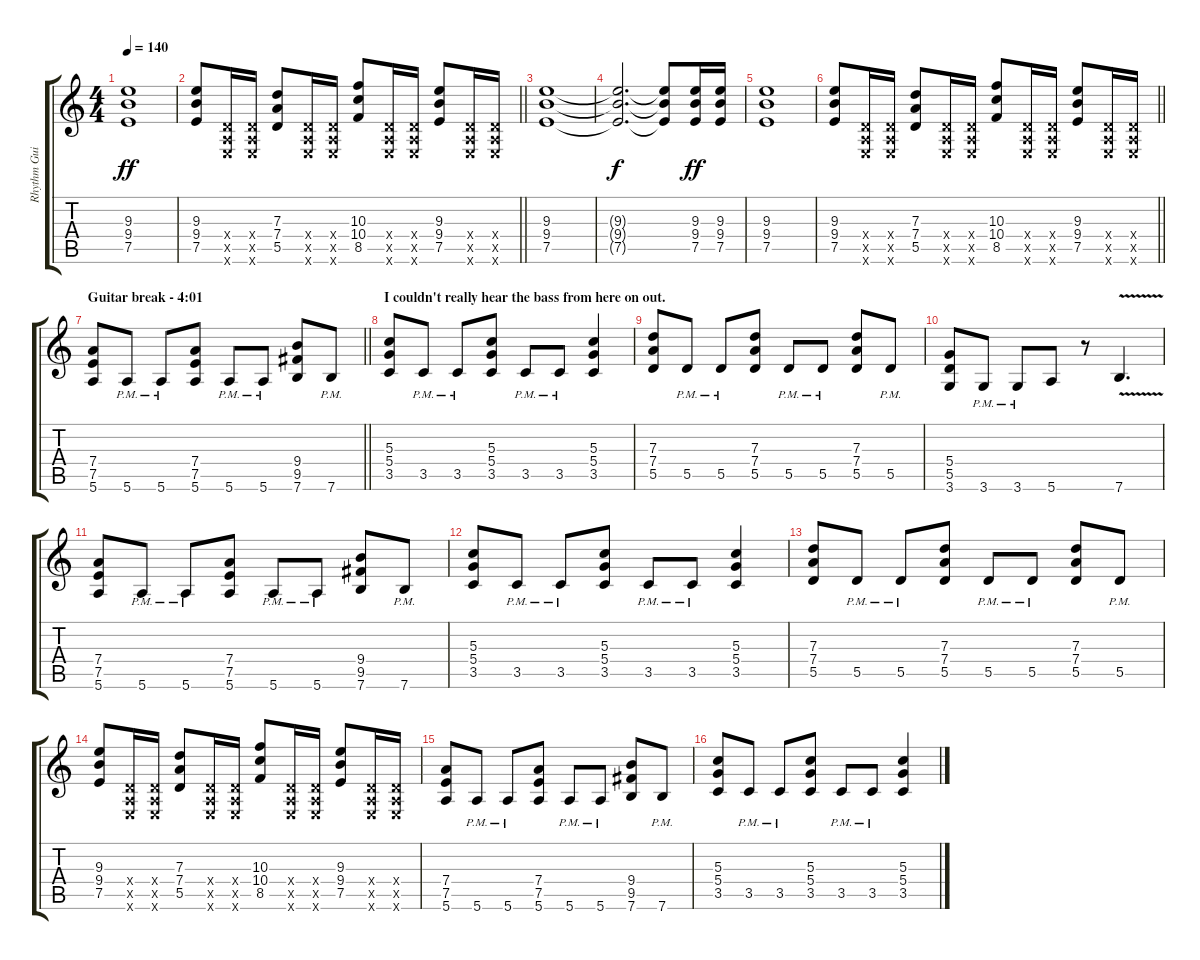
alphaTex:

\track ("Rhythm Guitar 2" "Rhythm Gui") {instrument distortionguitar}
\staff {score tabs}
\tuning (E4 B3 G3 D3 A2 E2) {hide}
\ts (4 4)
\tempo 140
\clef g2
\ks c
(9.3 9.4 7.5).1{dy ff} |
\barLineRight lightlight
(9.3 9.4 7.5).8 (0.4{x} 0.5{x} 0.6{x}).16 (0.4{x} 0.5{x} 0.6{x}).16 (7.3 7.4 5.5).8 (0.4{x} 0.5{x} 0.6{x}).16 (0.4{x} 0.5{x} 0.6{x}).16 (10.3 10.4 8.5).8 (0.4{x} 0.5{x} 0.6{x}).16 (0.4{x} 0.5{x} 0.6{x}).16 (9.3 9.4 7.5).8 (0.4{x} 0.5{x} 0.6{x}).16 (0.4{x} 0.5{x} 0.6{x}).16 |
(9.3 9.4 7.5).1 |
(9.3{t} 9.4{t} 7.5{t}).2{d dy f} (9.3{t} 9.4{t} 7.5{t}).8 (9.3 9.4 7.5).16{dy ff} (9.3 9.4 7.5).16 |
(9.3 9.4 7.5).1 |
\barLineRight lightlight
(9.3 9.4 7.5).8 (0.4{x} 0.5{x} 0.6{x}).16 (0.4{x} 0.5{x} 0.6{x}).16 (7.3 7.4 5.5).8 (0.4{x} 0.5{x} 0.6{x}).16 (0.4{x} 0.5{x} 0.6{x}).16 (10.3 10.4 8.5).8 (0.4{x} 0.5{x} 0.6{x}).16 (0.4{x} 0.5{x} 0.6{x}).16 (9.3 9.4 7.5).8 (0.4{x} 0.5{x} 0.6{x}).16 (0.4{x} 0.5{x} 0.6{x}).16 |
\section ("" "Guitar break - 4:01")
\barLineRight lightlight
(7.4 7.5 5.6).8 5.6{pm}.8 5.6{pm}.8 (7.4 7.5 5.6).8 5.6{pm}.8 5.6{pm}.8 (9.4 9.5 7.6).8 7.6{pm}.8 |
\section ("" "I couldn't really hear the bass from here on out.")
(5.3 5.4 3.5).8 3.5{pm}.8 3.5{pm}.8 (5.3 5.4 3.5).8 3.5{pm}.8 3.5{pm}.8 (5.3 5.4 3.5).4 |
(7.3 7.4 5.5).8 5.5{pm}.8 5.5{pm}.8 (7.3 7.4 5.5).8 5.5{pm}.8 5.5{pm}.8 (7.3 7.4 5.5).8 5.5{pm}.8 |
(5.4 5.5 3.6).8 3.6{pm}.8 3.6{pm}.8 5.6.8 r.8 7.6{v}.4{d} |
(7.4 7.5 5.6).8 5.6{pm}.8 5.6{pm}.8 (7.4 7.5 5.6).8 5.6{pm}.8 5.6{pm}.8 (9.4 9.5 7.6).8 7.6{pm}.8 |
(5.3 5.4 3.5).8 3.5{pm}.8 3.5{pm}.8 (5.3 5.4 3.5).8 3.5{pm}.8 3.5{pm}.8 (5.3 5.4 3.5).4 |
(7.3 7.4 5.5).8 5.5{pm}.8 5.5{pm}.8 (7.3 7.4 5.5).8 5.5{pm}.8 5.5{pm}.8 (7.3 7.4 5.5).8 5.5{pm}.8 |
(9.3 9.4 7.5).8 (0.4{x} 0.5{x} 0.6{x}).16 (0.4{x} 0.5{x} 0.6{x}).16 (7.3 7.4 5.5).8 (0.4{x} 0.5{x} 0.6{x}).16 (0.4{x} 0.5{x} 0.6{x}).16 (10.3 10.4 8.5).8 (0.4{x} 0.5{x} 0.6{x}).16 (0.4{x} 0.5{x} 0.6{x}).16 (9.3 9.4 7.5).8 (0.4{x} 0.5{x} 0.6{x}).16 (0.4{x} 0.5{x} 0.6{x}).16 |
(7.4 7.5 5.6).8 5.6{pm}.8 5.6{pm}.8 (7.4 7.5 5.6).8 5.6{pm}.8 5.6{pm}.8 (9.4 9.5 7.6).8 7.6{pm}.8 |
(5.3 5.4 3.5).8 3.5{pm}.8 3.5{pm}.8 (5.3 5.4 3.5).8 3.5{pm}.8 3.5{pm}.8 (5.3 5.4 3.5).4
